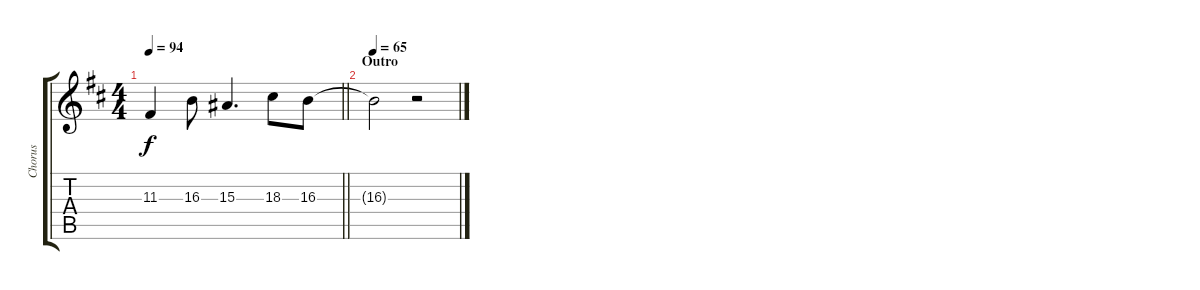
\track ("Chorus" "Chorus") {instrument fx5brightness}
\staff {score tabs}
\tuning (E4 B3 G3 D3 A2 E2) {hide}
\ts (4 4)
\tempo 94
\clef g2
\barLineRight lightlight
\ks d
11.3.4{dy f} 16.3.8 15.3.4{d} 18.3.8 16.3.8 |
\section ("" "Outro")
\tempo 65
16.3{t}.2 r.2
